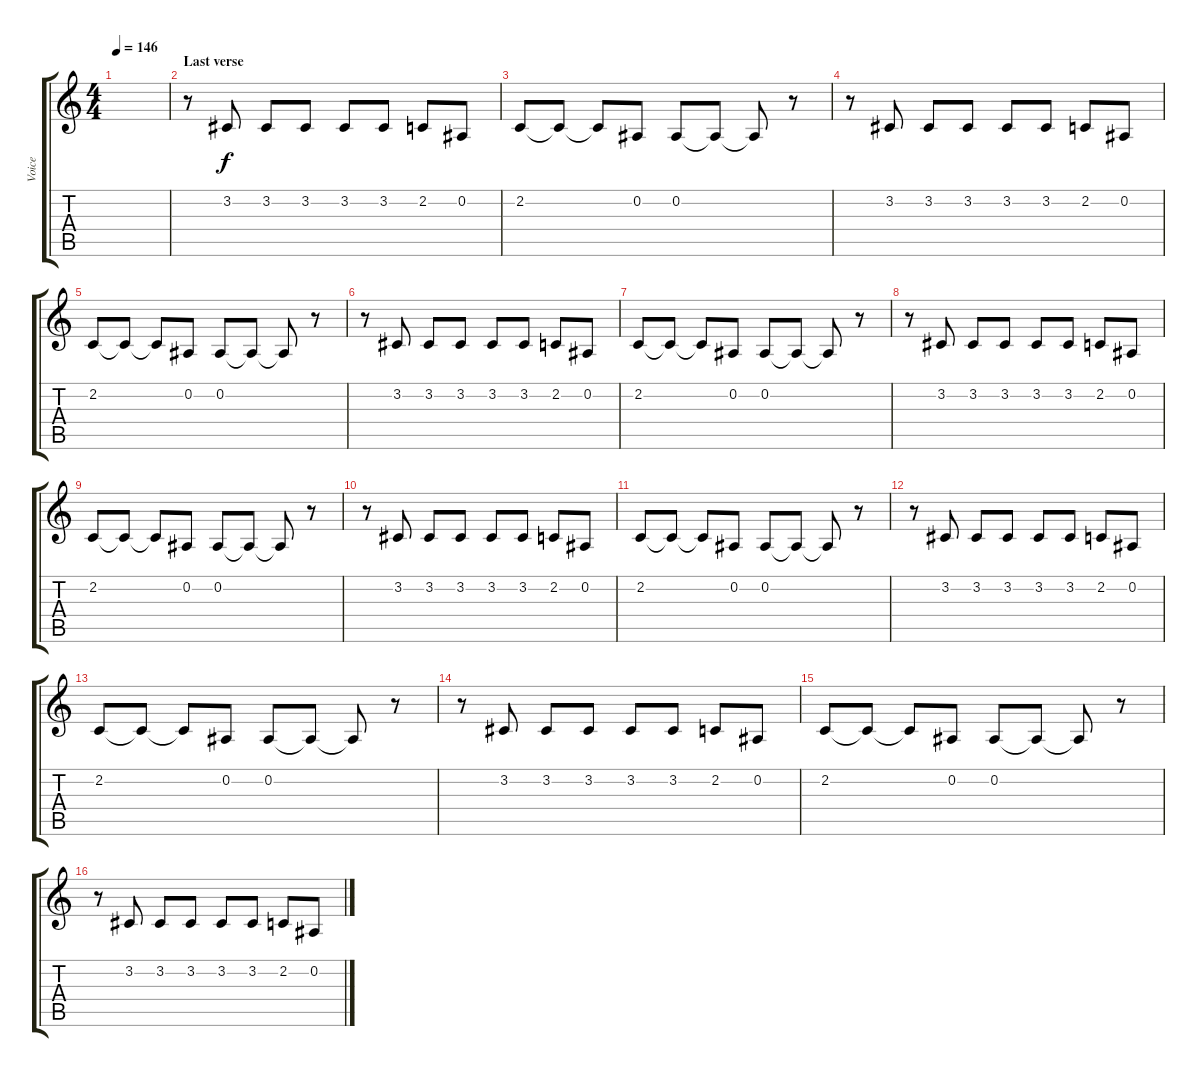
\track ("Voice" "Voice") {instrument voiceoohs}
\staff {score tabs}
\tuning (Eb4 Bb3 Gb3 Db3 Ab2 Eb2) {hide}
\ts (4 4)
\tempo 146
\clef g2
\ks c
|
\section ("" "Last verse")
r.8 3.2.8 3.2.8 3.2.8 3.2.8 3.2.8 2.2.8 0.2.8 |
2.2.8 2.2{t}.8 2.2{t}.8 0.2.8 0.2.8 0.2{t}.8 0.2{t}.8 r.8 |
r.8 3.2.8 3.2.8 3.2.8 3.2.8 3.2.8 2.2.8 0.2.8 |
2.2.8 2.2{t}.8 2.2{t}.8 0.2.8 0.2.8 0.2{t}.8 0.2{t}.8 r.8 |
r.8 3.2.8 3.2.8 3.2.8 3.2.8 3.2.8 2.2.8 0.2.8 |
2.2.8 2.2{t}.8 2.2{t}.8 0.2.8 0.2.8 0.2{t}.8 0.2{t}.8 r.8 |
r.8 3.2.8 3.2.8 3.2.8 3.2.8 3.2.8 2.2.8 0.2.8 |
2.2.8 2.2{t}.8 2.2{t}.8 0.2.8 0.2.8 0.2{t}.8 0.2{t}.8 r.8 |
r.8 3.2.8 3.2.8 3.2.8 3.2.8 3.2.8 2.2.8 0.2.8 |
2.2.8 2.2{t}.8 2.2{t}.8 0.2.8 0.2.8 0.2{t}.8 0.2{t}.8 r.8 |
r.8 3.2.8 3.2.8 3.2.8 3.2.8 3.2.8 2.2.8 0.2.8 |
2.2.8 2.2{t}.8 2.2{t}.8 0.2.8 0.2.8 0.2{t}.8 0.2{t}.8 r.8 |
r.8 3.2.8 3.2.8 3.2.8 3.2.8 3.2.8 2.2.8 0.2.8 |
2.2.8 2.2{t}.8 2.2{t}.8 0.2.8 0.2.8 0.2{t}.8 0.2{t}.8 r.8 |
r.8 3.2.8 3.2.8 3.2.8 3.2.8 3.2.8 2.2.8 0.2.8
